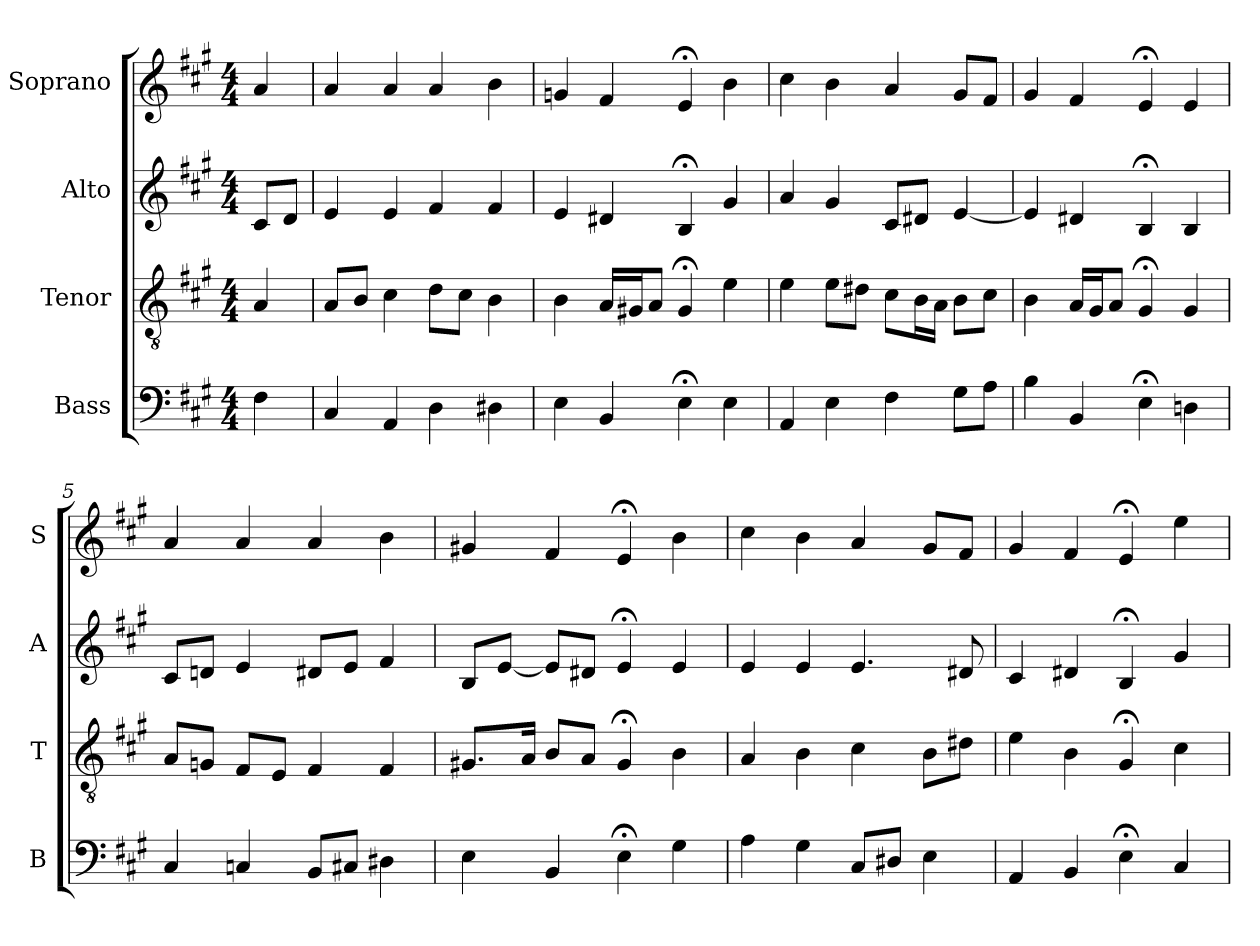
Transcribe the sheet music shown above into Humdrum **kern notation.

**kern	**kern	**kern	**kern
*part4	*part3	*part2	*part1
*staff4	*staff3	*staff2	*staff1
*I"Bass	*I"Tenor	*I"Alto	*I"Soprano
*I'B	*I'T	*I'A	*I'S
*clefF4	*clefGv2	*clefG2	*clefG2
*k[f#c#g#]	*k[f#c#g#]	*k[f#c#g#]	*k[f#c#g#]
*A:	*A:	*A:	*A:
*M4/4	*M4/4	*M4/4	*M4/4
*MM100	*MM100	*MM100	*MM100
=	=	=	=
4F#	4A	8c#L	4a
.	.	8dJ	.
=1	=1	=1	=1
4C#	8AL	4e	4a
.	8BJ	.	.
4AA	4c#	4e	4a
4D	8dL	4f#	4a
.	8c#J	.	.
4D#X	4B	4f#	4b
=2	=2	=2	=2
4E	4B	4e	4gn
4BB	16ALL	4d#X	4f#
.	16G#XJ	.	.
.	8AJ	.	.
4E;<	4G#;<	4B;<	4e;<
4E	4e	4g#	4b
=3	=3	=3	=3
4AA	4e	4a	4cc#
4E	8eL	4g#	4b
.	8d#XJ	.	.
4F#	8c#L	8c#L	4a
.	16BL	8d#XJ	.
.	16AJJ	.	.
8G#L	8BL	[4e	8g#L
8AJ	8c#J	.	8f#J
=4	=4	=4	=4
4B	4B	4e]	4g#
4BB	16ALL	4d#X	4f#
.	16G#J	.	.
.	8AJ	.	.
4E;<	4G#;<	4B;<	4e;<
4Dn	4G#	4B	4e
=5	=5	=5	=5
4C#	8AL	8c#L	4a
.	8GnJ	8dnJ	.
4Cn	8F#L	4e	4a
.	8EJ	.	.
8BBL	4F#	8d#XL	4a
8C#XJ	.	8eJ	.
4D#X	4F#	4f#	4b
=6	=6	=6	=6
4E	8.G#XL	8BL	4g#X
.	.	[8eJ	.
.	16AJk	.	.
4BB	8BL	8eL]	4f#
.	8AJ	8d#XJ	.
4E;<	4G#;<	4e;<	4e;<
4G#	4B	4e	4b
=7	=7	=7	=7
4A	4A	4e	4cc#
4G#	4B	4e	4b
8C#L	4c#	4.e	4a
8D#XJ	.	.	.
4E	8BL	.	8g#L
.	8d#XJ	8d#X	8f#J
=8	=8	=8	=8
4AA	4e	4c#	4g#
4BB	4B	4d#X	4f#
4E;<	4G#;<	4B;<	4e;<
4C#	4c#	4g#	4ee
=	=	=	=
*-	*-	*-	*-
